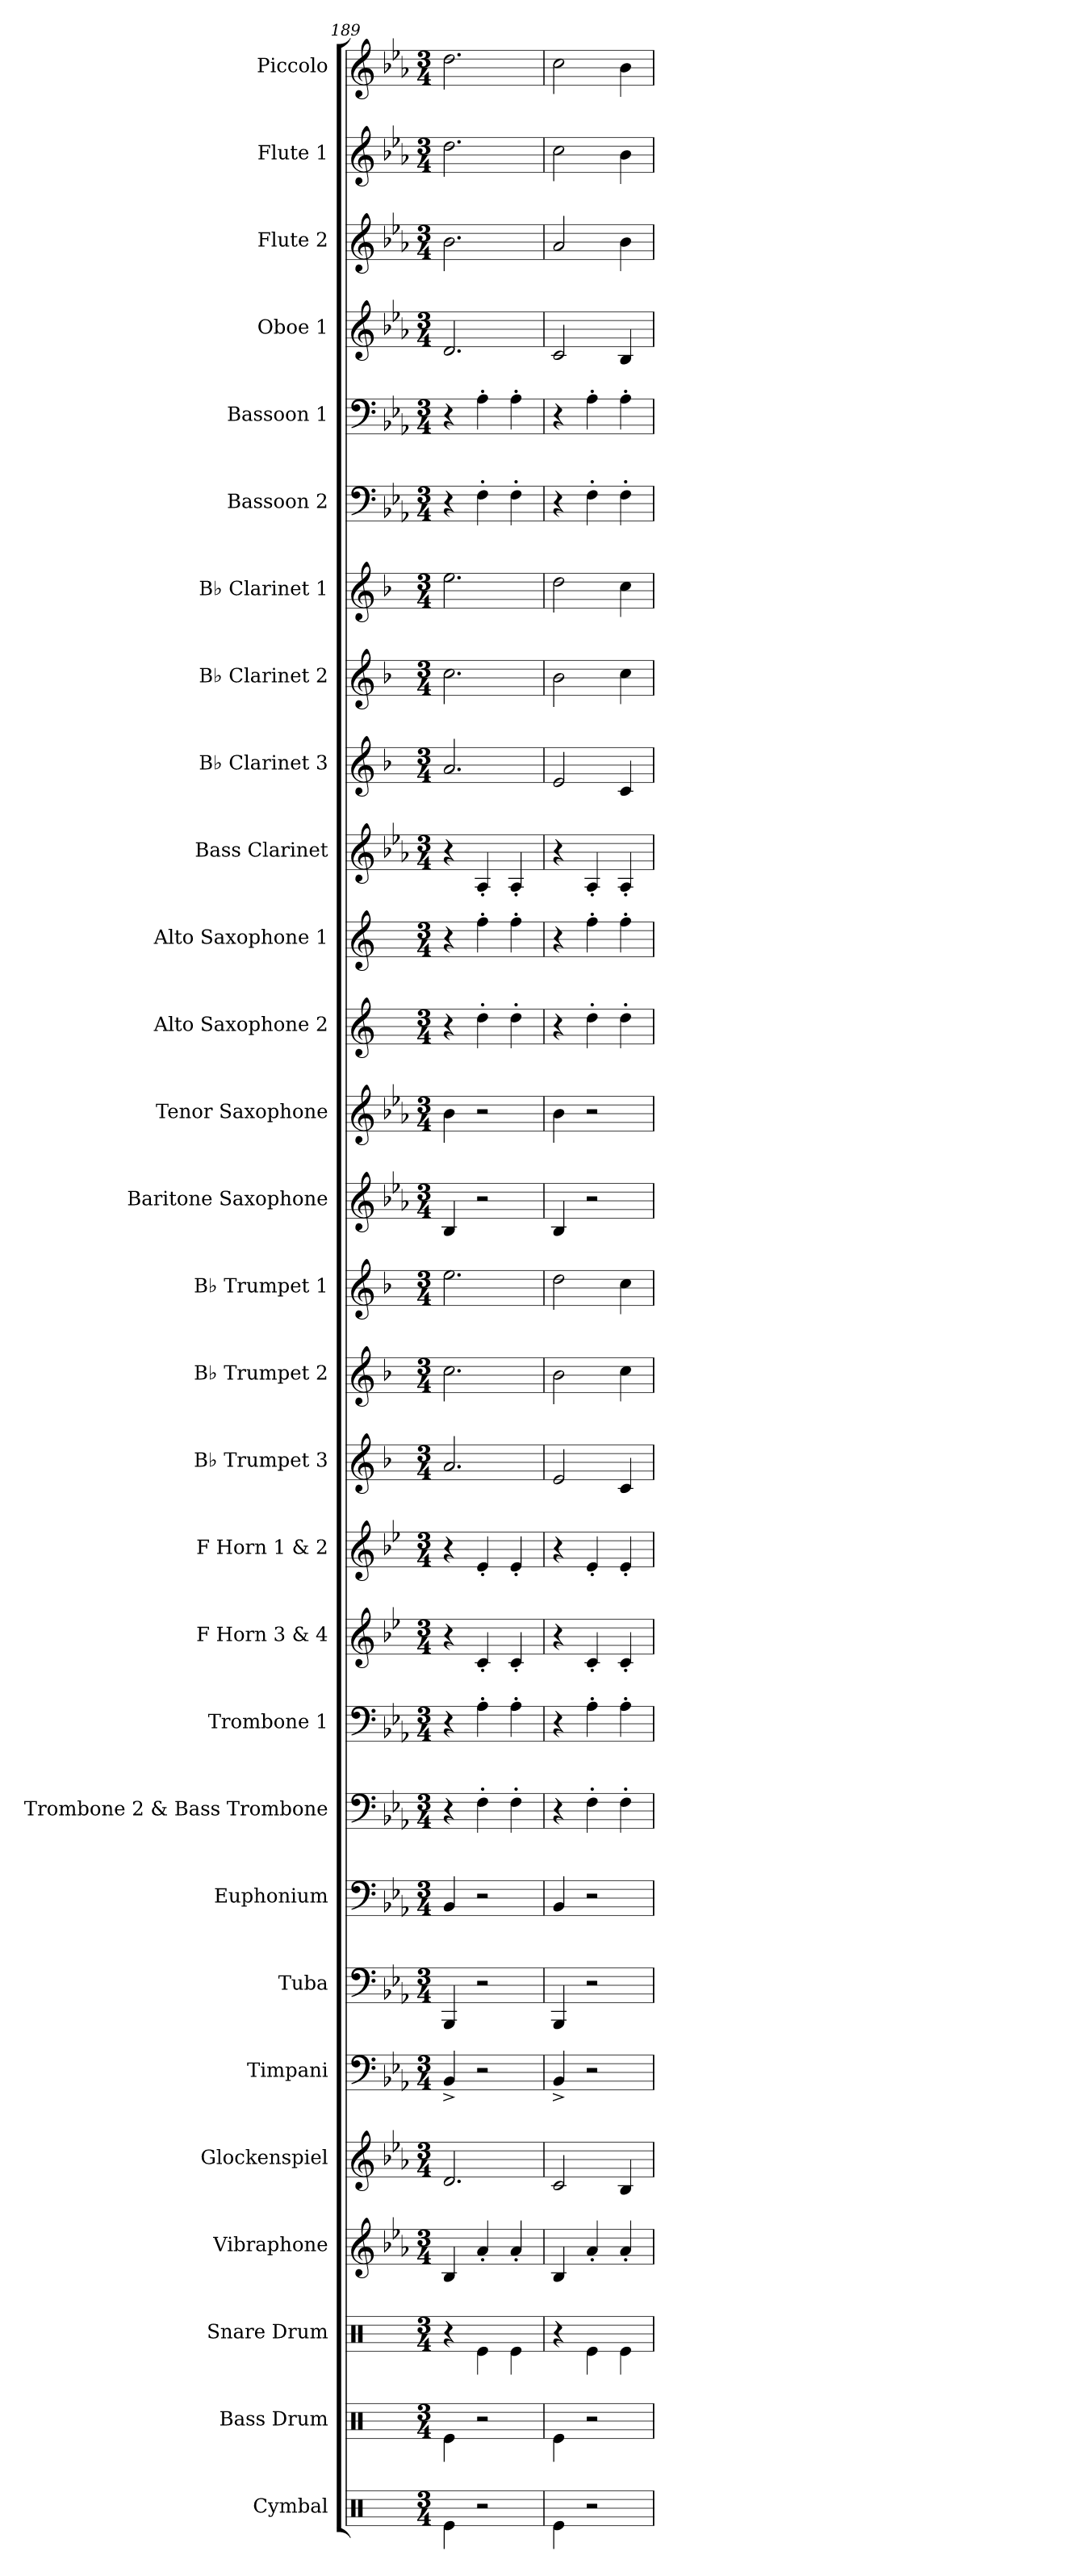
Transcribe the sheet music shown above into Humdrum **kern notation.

**kern	**kern	**kern	**kern	**kern	**kern	**kern	**kern	**kern	**kern	**kern	**kern	**kern	**kern	**kern	**kern	**kern	**kern	**kern	**kern	**kern	**kern	**kern	**kern	**kern	**kern	**kern	**kern	**kern
*part29	*part28	*part27	*part26	*part25	*part24	*part23	*part22	*part21	*part20	*part19	*part18	*part17	*part16	*part15	*part14	*part13	*part12	*part11	*part10	*part9	*part8	*part7	*part6	*part5	*part4	*part3	*part2	*part1
*staff29	*staff28	*staff27	*staff26	*staff25	*staff24	*staff23	*staff22	*staff21	*staff20	*staff19	*staff18	*staff17	*staff16	*staff15	*staff14	*staff13	*staff12	*staff11	*staff10	*staff9	*staff8	*staff7	*staff6	*staff5	*staff4	*staff3	*staff2	*staff1
*I"Cymbal	*I"Bass Drum	*I"Snare Drum	*I"Vibraphone	*I"Glockenspiel	*I"Timpani	*I"Tuba	*I"Euphonium	*I"Trombone 2 &amp; Bass Trombone	*I"Trombone 1	*I"F Horn 3 &amp; 4	*I"F Horn 1 &amp; 2	*I"B♭ Trumpet 3	*I"B♭ Trumpet 2	*I"B♭ Trumpet 1	*I"Baritone Saxophone	*I"Tenor Saxophone	*I"Alto Saxophone 2	*I"Alto Saxophone 1	*I"Bass Clarinet	*I"B♭ Clarinet 3	*I"B♭ Clarinet 2	*I"B♭ Clarinet 1	*I"Bassoon 2	*I"Bassoon 1	*I"Oboe 1	*I"Flute 2	*I"Flute 1	*I"Piccolo
*I'Cym.	*I'B. Dr.	*I'Sn. Dr.	*I'Vib.	*I'Glk.	*I'Timp.	*I'Tba.	*I'Euph.	*I'Tbn. 2 B. Tbn.	*I'Tbn. 1	*I'F Hn. 3 4	*I'F Hn. 1 2	*I'B♭ Tpt. 3	*I'B♭ Tpt. 2	*I'B♭ Tpt. 1	*I'Bar. Sax.	*I'T. Sax.	*I'A. Sax. 2	*I'A. Sax. 1	*I'B. Cl.	*I'B♭ Cl. 3	*I'B♭ Cl. 2	*I'B♭ Cl. 1	*I'Bsn. 2	*I'Bsn. 1	*I'Ob. 1	*I'Fl. 2	*I'Fl. 1	*I'Picc.
*clefX	*clefX	*clefX	*clefG2	*clefG2	*clefF4	*clefF4	*clefF4	*clefF4	*clefF4	*clefG2	*clefG2	*clefG2	*clefG2	*clefG2	*clefG2	*clefG2	*clefG2	*clefG2	*clefG2	*clefG2	*clefG2	*clefG2	*clefF4	*clefF4	*clefG2	*clefG2	*clefG2	*clefG2
*	*	*	*	*ITrd-14c-24	*	*	*	*	*	*ITrd4c7	*ITrd4c7	*ITrd1c2	*ITrd1c2	*ITrd1c2	*ITrd12c21	*ITrd8c14	*ITrd5c9	*ITrd5c9	*ITrd8c14	*ITrd1c2	*ITrd1c2	*ITrd1c2	*	*	*	*	*	*ITrd-7c-12
*k[]	*k[]	*k[]	*k[b-e-a-]	*k[b-e-a-]	*k[b-e-a-]	*k[b-e-a-]	*k[b-e-a-]	*k[b-e-a-]	*k[b-e-a-]	*k[b-e-a-]	*k[b-e-a-]	*k[b-e-a-]	*k[b-e-a-]	*k[b-e-a-]	*k[b-e-a-]	*k[b-e-a-]	*k[b-e-a-]	*k[b-e-a-]	*k[b-e-a-]	*k[b-e-a-]	*k[b-e-a-]	*k[b-e-a-]	*k[b-e-a-]	*k[b-e-a-]	*k[b-e-a-]	*k[b-e-a-]	*k[b-e-a-]	*k[b-e-a-]
*M3/4	*M3/4	*M3/4	*M3/4	*M3/4	*M3/4	*M3/4	*M3/4	*M3/4	*M3/4	*M3/4	*M3/4	*M3/4	*M3/4	*M3/4	*M3/4	*M3/4	*M3/4	*M3/4	*M3/4	*M3/4	*M3/4	*M3/4	*M3/4	*M3/4	*M3/4	*M3/4	*M3/4	*M3/4
=189	=189	=189	=189	=189	=189	=189	=189	=189	=189	=189	=189	=189	=189	=189	=189	=189	=189	=189	=189	=189	=189	=189	=189	=189	=189	=189	=189	=189
4Re\	4Re\	4r	4B-/	2.ddd/	4BB-^/	4BBB-/	4BB-/	4r	4r	4r	4r	2.g/	2.b-\	2.dd\	4BB-/	4B-\	4r	4r	4r	2.g/	2.b-\	2.dd\	4r	4r	2.d/	2.b-\	2.dd\	2.ddd\
2r	2r	4Re\	4a-'/	.	2r	2r	2r	4F'\	4A-'\	4F'/	4A-'/	.	.	.	2r	2r	4f'\	4a-'\	4AA-'/	.	.	.	4F'\	4A-'\	.	.	.	.
.	.	4Re\	4a-'/	.	.	.	.	4F'\	4A-'\	4F'/	4A-'/	.	.	.	.	.	4f'\	4a-'\	4AA-'/	.	.	.	4F'\	4A-'\	.	.	.	.
=190	=190	=190	=190	=190	=190	=190	=190	=190	=190	=190	=190	=190	=190	=190	=190	=190	=190	=190	=190	=190	=190	=190	=190	=190	=190	=190	=190	=190
4Re\	4Re\	4r	4B-/	2ccc/	4BB-^/	4BBB-/	4BB-/	4r	4r	4r	4r	2d/	2a-\	2cc\	4BB-/	4B-\	4r	4r	4r	2d/	2a-\	2cc\	4r	4r	2c/	2a-/	2cc\	2ccc\
2r	2r	4Re\	4a-'/	.	2r	2r	2r	4F'\	4A-'\	4F'/	4A-'/	.	.	.	2r	2r	4f'\	4a-'\	4AA-'/	.	.	.	4F'\	4A-'\	.	.	.	.
.	.	4Re\	4a-'/	4bb-/	.	.	.	4F'\	4A-'\	4F'/	4A-'/	4B-/	4b-\	4b-\	.	.	4f'\	4a-'\	4AA-'/	4B-/	4b-\	4b-\	4F'\	4A-'\	4B-/	4b-\	4b-\	4bb-\
=	=	=	=	=	=	=	=	=	=	=	=	=	=	=	=	=	=	=	=	=	=	=	=	=	=	=	=	=
*-	*-	*-	*-	*-	*-	*-	*-	*-	*-	*-	*-	*-	*-	*-	*-	*-	*-	*-	*-	*-	*-	*-	*-	*-	*-	*-	*-	*-
